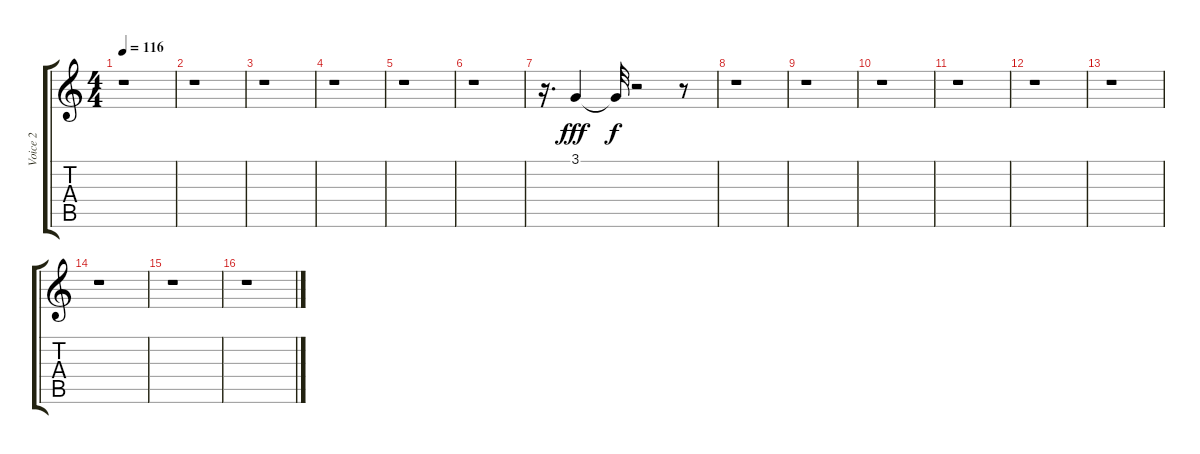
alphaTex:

\track ("Voice 2" "Voice 2") {instrument choiraahs}
\staff {score tabs}
\tuning (E4 B3 G3 D3 A2 E2) {hide}
\ts (4 4)
\tempo 116
\clef g2
\ks c
r.1{dy fff} |
r.1 |
r.1 |
r.1 |
r.1 |
r.1 |
r.16{d} 3.1.4 3.1{t}.32{dy f} r.2 r.8 |
r.1 |
r.1 |
r.1 |
r.1 |
r.1 |
r.1 |
r.1 |
r.1 |
r.1
